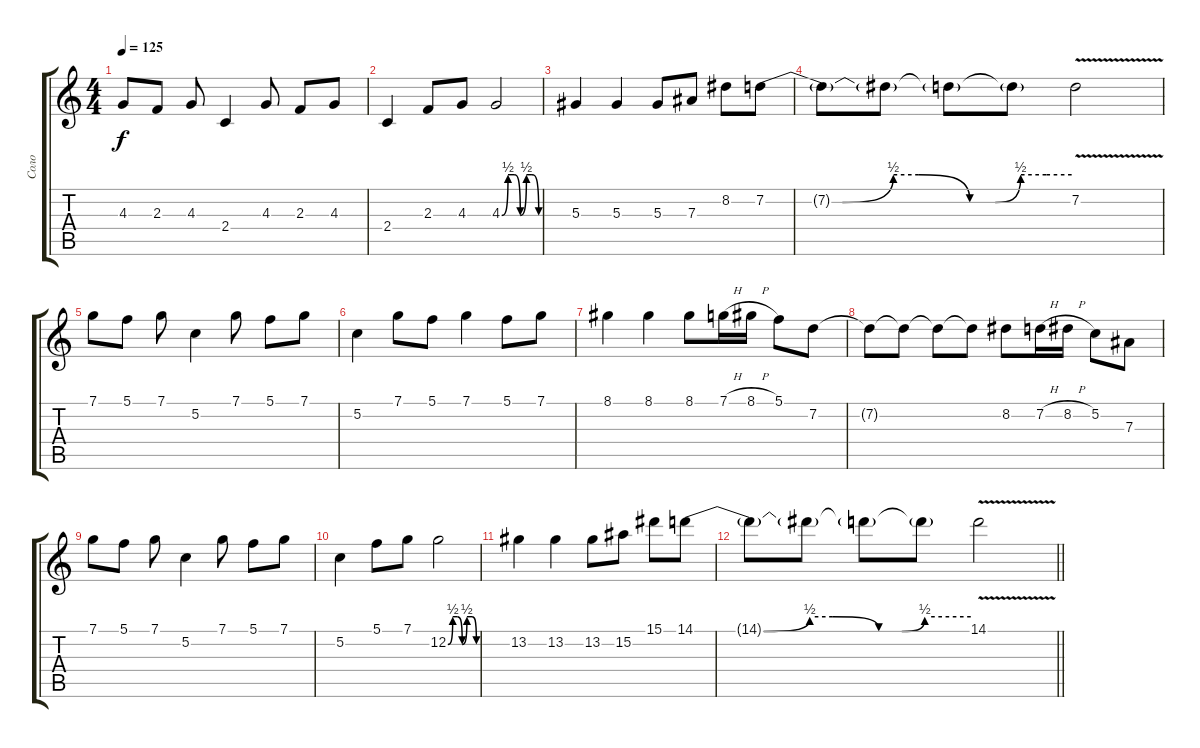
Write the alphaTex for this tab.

\track ("Соло" "Соло") {instrument overdrivenguitar}
\staff {score tabs}
\tuning (C4 G3 Eb3 Bb2 F2 C2) {hide}
\ts (4 4)
\tempo 125
\clef g2
\ks c
4.3.8{dy f} 2.3.8 4.3.8 2.4.4 4.3.8 2.3.8 4.3.8 |
2.4.4 2.3.8 4.3.8 4.3{be (custom 0 0 10 2 20 2 30 0 40 2 49 2 60 0)}.2 |
5.3.4 5.3.4 5.3.8 7.3.8 8.2.8 7.2{be (custom 0 0 10 0 15 0 25 2 30 2 40 0 45 0 50 2 55 2 60 2)}.8 |
7.2{t}.8 7.2{t}.8 7.2{t}.8 7.2{t}.8 7.2{v}.2 |
7.1.8 5.1.8 7.1.8 5.2.4 7.1.8 5.1.8 7.1.8 |
5.2.4 7.1.8 5.1.8 7.1.4 5.1.8 7.1.8 |
8.1.4 8.1.4 8.1.8 7.1{h}.16 8.1{h}.16 5.1.8 7.2.8 |
7.2{t}.8 7.2{t}.8 7.2{t}.8 7.2{t}.8 8.2.8 7.2{h}.16 8.2{h}.16 5.2.8 7.3.8 |
7.1.8 5.1.8 7.1.8 5.2.4 7.1.8 5.1.8 7.1.8 |
5.2.4 5.1.8 7.1.8 12.2{be (custom 0 0 10 2 20 2 30 0 40 2 51 2 60 0)}.2 |
13.2.4 13.2.4 13.2.8 15.2.8 15.1.8 14.1{be (custom 0 0 15 0 25 2 30 2 40 0 45 0 50 2 60 2)}.8 |
\barLineRight lightlight
14.1{t}.8 14.1{t}.8 14.1{t}.8 14.1{t}.8 14.1{v}.2
